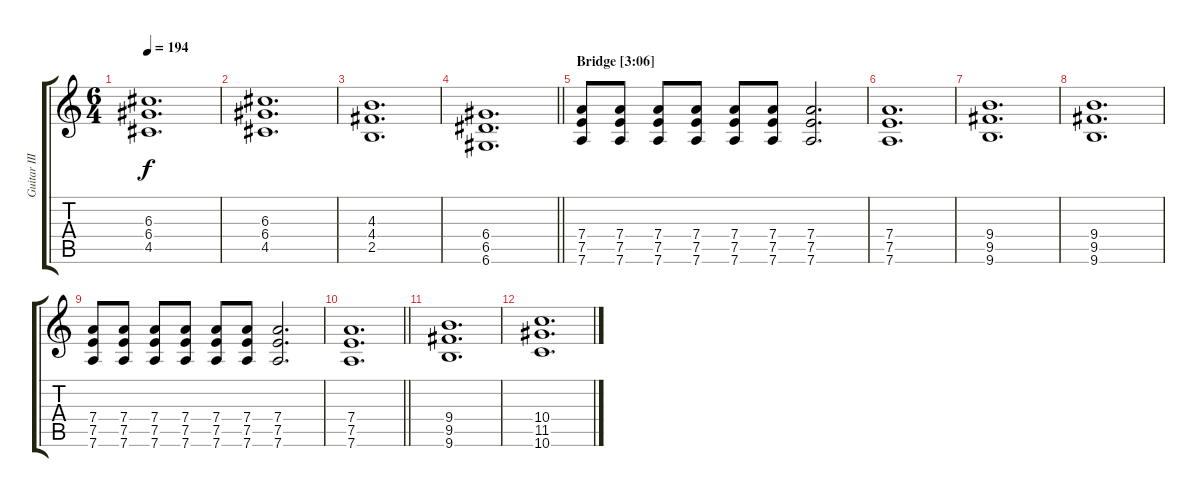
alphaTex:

\track ("Guitar III (Additional rhythm)" "Guitar III") {instrument distortionguitar}
\staff {score tabs}
\tuning (E4 B3 G3 D3 A2 D2) {hide}
\ts (6 4)
\tempo 194
\clef g2
\ks c
(6.3 6.4 4.5).1{d dy f} |
(6.3 6.4 4.5).1{d} |
(4.3 4.4 2.5).1{d} |
\barLineRight lightlight
(6.4 6.5 6.6).1{d} |
\section ("" "Bridge [3:06]")
(7.4 7.5 7.6).8 (7.4 7.5 7.6).8 (7.4 7.5 7.6).8 (7.4 7.5 7.6).8 (7.4 7.5 7.6).8 (7.4 7.5 7.6).8 (7.4 7.5 7.6).2{d} |
(7.4 7.5 7.6).1{d} |
(9.4 9.5 9.6).1{d} |
(9.4 9.5 9.6).1{d} |
(7.4 7.5 7.6).8 (7.4 7.5 7.6).8 (7.4 7.5 7.6).8 (7.4 7.5 7.6).8 (7.4 7.5 7.6).8 (7.4 7.5 7.6).8 (7.4 7.5 7.6).2{d} |
\barLineRight lightlight
(7.4 7.5 7.6).1{d} |
(9.4 9.5 9.6).1{d} |
(10.4 11.5 10.6).1{d}
